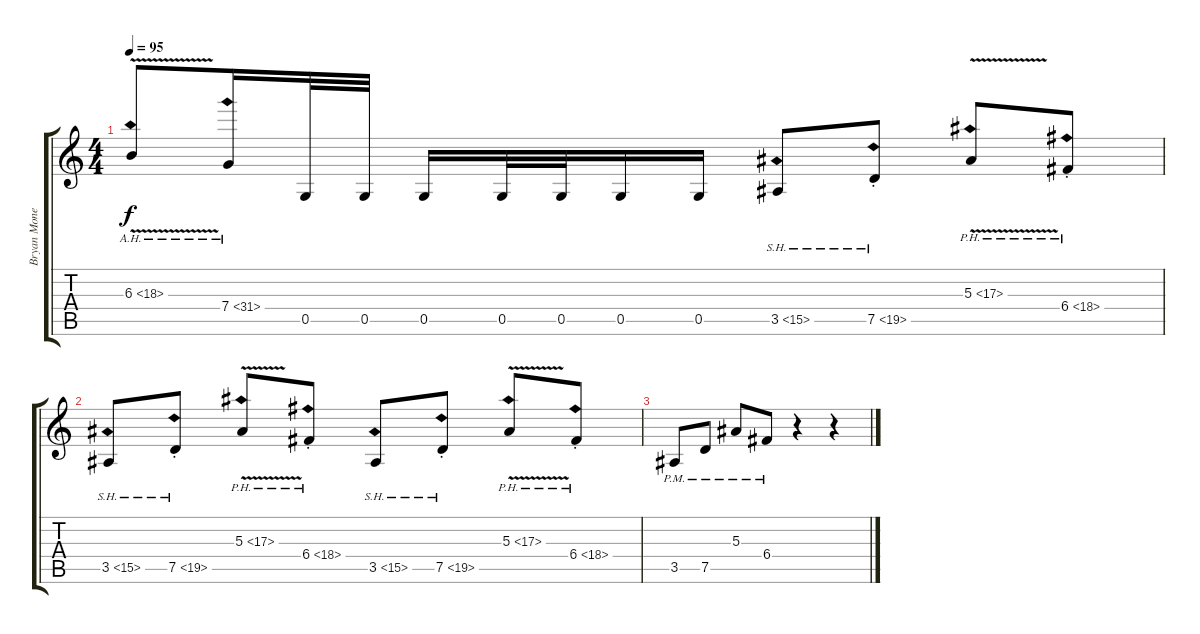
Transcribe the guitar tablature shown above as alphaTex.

\track ("Bryan Money (Gtr.2)" "Bryan Mone") {instrument distortionguitar}
\staff {score tabs}
\tuning (D4 A3 F3 C3 G2 C2) {hide}
\ts (4 4)
\tempo 95
\clef g2
\ks c
6.3{ah 12 v}.8{dy f} 7.4{ah 24}.16 0.5.32 0.5.32 0.5.16 0.5.32 0.5.32 0.5.16 0.5.16 3.5{sh 12}.8 7.5{sh 12 st}.8 5.3{ph 12 v}.8 6.4{ph 12 st}.8 |
3.5{sh 12}.8 7.5{sh 12 st}.8 5.3{ph 12 v}.8 6.4{ph 12 st}.8 3.5{sh 12}.8 7.5{sh 12 st}.8 5.3{ph 12 v}.8 6.4{ph 12 st}.8 |
3.5{pm}.8 7.5{pm}.8 5.3{pm}.8 6.4{pm}.8 r.4 r.4
